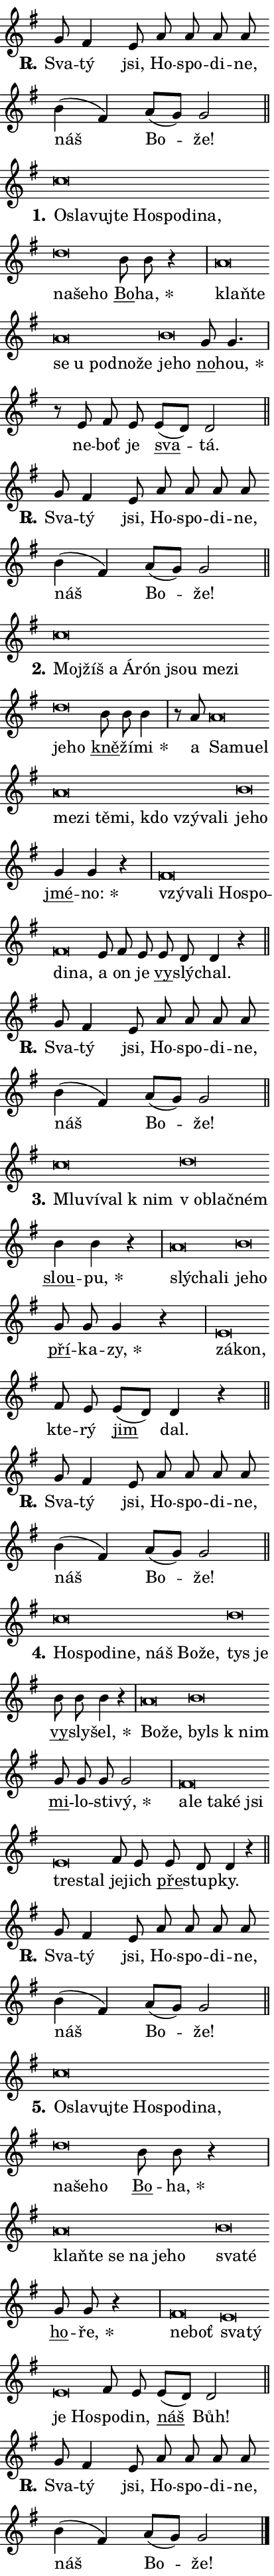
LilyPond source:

\version "2.24.0"
\header { tagline = "" }
\paper {
  indent = 0\cm
  top-margin = 0\cm
  right-margin = 0.13\cm % to fit lyric hyphens
  bottom-margin = 0\cm
  left-margin = 0\cm
  paper-width = 7\cm
  page-breaking = #ly:one-page-breaking
  system-system-spacing.basic-distance = #11
  score-system-spacing.basic-distance = #11
  ragged-last = ##f
}


%% Author: Thomas Morley
%% https://lists.gnu.org/archive/html/lilypond-user/2020-05/msg00002.html
#(define (line-position grob)
"Returns position of @var[grob} in current system:
   @code{'start}, if at first time-step
   @code{'end}, if at last time-step
   @code{'middle} otherwise
"
  (let* ((col (ly:item-get-column grob))
         (ln (ly:grob-object col 'left-neighbor))
         (rn (ly:grob-object col 'right-neighbor))
         (col-to-check-left (if (ly:grob? ln) ln col))
         (col-to-check-right (if (ly:grob? rn) rn col))
         (break-dir-left
           (and
             (ly:grob-property col-to-check-left 'non-musical #f)
             (ly:item-break-dir col-to-check-left)))
         (break-dir-right
           (and
             (ly:grob-property col-to-check-right 'non-musical #f)
             (ly:item-break-dir col-to-check-right))))
        (cond ((eqv? 1 break-dir-left) 'start)
              ((eqv? -1 break-dir-right) 'end)
              (else 'middle))))

#(define (tranparent-at-line-position vctor)
  (lambda (grob)
  "Relying on @code{line-position} select the relevant enry from @var{vctor}.
Used to determine transparency,"
    (case (line-position grob)
      ((end) (not (vector-ref vctor 0)))
      ((middle) (not (vector-ref vctor 1)))
      ((start) (not (vector-ref vctor 2))))))

noteHeadBreakVisibility =
#(define-music-function (break-visibility)(vector?)
"Makes @code{NoteHead}s transparent relying on @var{break-visibility}"
#{
  \override NoteHead.transparent =
    #(tranparent-at-line-position break-visibility)
#})

#(define delete-ledgers-for-transparent-note-heads
  (lambda (grob)
    "Reads whether a @code{NoteHead} is transparent.
If so this @code{NoteHead} is removed from @code{'note-heads} from
@var{grob}, which is supposed to be @code{LedgerLineSpanner}.
As a result ledgers are not printed for this @code{NoteHead}"
    (let* ((nhds-array (ly:grob-object grob 'note-heads))
           (nhds-list
             (if (ly:grob-array? nhds-array)
                 (ly:grob-array->list nhds-array)
                 '()))
           ;; Relies on the transparent-property being done before
           ;; Staff.LedgerLineSpanner.after-line-breaking is executed.
           ;; This is fragile ...
           (to-keep
             (remove
               (lambda (nhd)
                 (ly:grob-property nhd 'transparent #f))
               nhds-list)))
      ;; TODO find a better method to iterate over grob-arrays, similiar
      ;; to filter/remove etc for lists
      ;; For now rebuilt from scratch
      (set! (ly:grob-object grob 'note-heads)  '())
      (for-each
        (lambda (nhd)
          (ly:pointer-group-interface::add-grob grob 'note-heads nhd))
        to-keep))))

squashNotes = {
  \override NoteHead.X-extent = #'(-0.2 . 0.2)
  \override NoteHead.Y-extent = #'(-0.75 . 0)
  \override NoteHead.stencil =
    #(lambda (grob)
       (let ((pos (ly:grob-property grob 'staff-position)))
         (begin
           (if (< pos -7) (display "ERROR: Lower brevis then expected\n") (display ""))
           (if (<= pos -6) ly:text-interface::print ly:note-head::print))))
}
unSquashNotes = {
  \revert NoteHead.X-extent
  \revert NoteHead.Y-extent
  \revert NoteHead.stencil
}

hideNotes = \noteHeadBreakVisibility #begin-of-line-visible
unHideNotes = \noteHeadBreakVisibility #all-visible

% work-around for resetting accidentals
% https://lilypond.org/doc/v2.23/Documentation/notation/displaying-rhythms#unmetered-music
cadenzaMeasure = {
  \cadenzaOff
  \partial 1024 s1024
  \cadenzaOn
}

#(define-markup-command (accent layout props text) (markup?)
  "Underline accented syllable"
  (interpret-markup layout props
    #{\markup \override #'(offset . 4.3) \underline { #text }#}))

responsum = \markup \concat {
  "R" \hspace #-1.05 \path #0.1 #'((moveto 0 0.07) (lineto 0.9 0.8)) \hspace #0.05 "."
}

spaceSize = #0.6828661417322834 % exact space size for TeX Gyre Schola

\layout {
  \context {
    \Staff
    \remove "Time_signature_engraver"
    \override LedgerLineSpanner.after-line-breaking = #delete-ledgers-for-transparent-note-heads
  }
  \context {
    \Lyrics {
      \override LyricSpace.minimum-distance = \spaceSize
      \override LyricText.font-name = #"TeX Gyre Schola"
      \override LyricText.font-size = 1
      \override StanzaNumber.font-name = #"TeX Gyre Schola Bold"
      \override StanzaNumber.font-size = 1
    }
  }
  \context {
    \Score 
    \override NoteHead.text =
      #(lambda (grob) 
        (let ((pos (ly:grob-property grob 'staff-position)))
          #{\markup {
            \combine
              \halign #-0.55 \raise #(if (= pos -6) 0 0.5) \override #'(thickness . 2) \draw-line #'(3.2 . 0)
              \musicglyph "noteheads.sM1"
          }#}))
  }
}

% magnetic-lyrics.ily
%
%   written by
%     Jean Abou Samra <jean@abou-samra.fr>
%     Werner Lemberg <wl@gnu.org>
%
%   adapted by
%     Jiri Hon <jiri.hon@gmail.com>
%
% Version 2022-Apr-15

% https://www.mail-archive.com/lilypond-user@gnu.org/msg149350.html

#(define (Left_hyphen_pointer_engraver context)
   "Collect syllable-hyphen-syllable occurrences in lyrics and store
them in properties.  This engraver only looks to the left.  For
example, if the lyrics input is @code{foo -- bar}, it does the
following.

@itemize @bullet
@item
Set the @code{text} property of the @code{LyricHyphen} grob between
@q{foo} and @q{bar} to @code{foo}.

@item
Set the @code{left-hyphen} property of the @code{LyricText} grob with
text @q{foo} to the @code{LyricHyphen} grob between @q{foo} and
@q{bar}.
@end itemize

Use this auxiliary engraver in combination with the
@code{lyric-@/text::@/apply-@/magnetic-@/offset!} hook."
   (let ((hyphen #f)
         (text #f))
     (make-engraver
      (acknowledgers
       ((lyric-syllable-interface engraver grob source-engraver)
        (set! text grob)))
      (end-acknowledgers
       ((lyric-hyphen-interface engraver grob source-engraver)
        ;(when (not (grob::has-interface grob 'lyric-space-interface))
          (set! hyphen grob)));)
      ((stop-translation-timestep engraver)
       (when (and text hyphen)
         (ly:grob-set-object! text 'left-hyphen hyphen))
       (set! text #f)
       (set! hyphen #f)))))

#(define (lyric-text::apply-magnetic-offset! grob)
   "If the space between two syllables is less than the value in
property @code{LyricText@/.details@/.squash-threshold}, move the right
syllable to the left so that it gets concatenated with the left
syllable.

Use this function as a hook for
@code{LyricText@/.after-@/line-@/breaking} if the
@code{Left_@/hyphen_@/pointer_@/engraver} is active."
   (let ((hyphen (ly:grob-object grob 'left-hyphen #f)))
     (when hyphen
       (let ((left-text (ly:spanner-bound hyphen LEFT)))
         (when (grob::has-interface left-text 'lyric-syllable-interface)
           (let* ((common (ly:grob-common-refpoint grob left-text X))
                  (this-x-ext (ly:grob-extent grob common X))
                  (left-x-ext
                   (begin
                     ;; Trigger magnetism for left-text.
                     (ly:grob-property left-text 'after-line-breaking)
                     (ly:grob-extent left-text common X)))
                  ;; `delta` is the gap width between two syllables.
                  (delta (- (interval-start this-x-ext)
                            (interval-end left-x-ext)))
                  (details (ly:grob-property grob 'details))
                  (threshold (assoc-get 'squash-threshold details 0.2)))
             (when (< delta threshold)
               (let* (;; We have to manipulate the input text so that
                      ;; ligatures crossing syllable boundaries are not
                      ;; disabled.  For languages based on the Latin
                      ;; script this is essentially a beautification.
                      ;; However, for non-Western scripts it can be a
                      ;; necessity.
                      (lt (ly:grob-property left-text 'text))
                      (rt (ly:grob-property grob 'text))
                      (is-space (grob::has-interface hyphen 'lyric-space-interface))
                      (space (if is-space " " ""))
                      (extra-delta (if is-space spaceSize 0))
                      ;; Append new syllable.
                      (ltrt-space (if (and (string? lt) (string? rt))
                                (string-append lt space rt)
                                (make-concat-markup (list lt space rt))))
                      ;; Right-align `ltrt` to the right side.
                      (ltrt-space-markup (grob-interpret-markup
                               grob
                               (make-translate-markup
                                (cons (interval-length this-x-ext) 0)
                                (make-right-align-markup ltrt-space)))))
                 (begin
                   ;; Don't print `left-text`.
                   (ly:grob-set-property! left-text 'stencil #f)
                   ;; Set text and stencil (which holds all collected
                   ;; syllables so far) and shift it to the left.
                   (ly:grob-set-property! grob 'text ltrt-space)
                   (ly:grob-set-property! grob 'stencil ltrt-space-markup)
                   (ly:grob-translate-axis! grob (- (- delta extra-delta)) X))))))))))


#(define (lyric-hyphen::displace-bounds-first grob)
   ;; Make very sure this callback isn't triggered too early.
   (let ((left (ly:spanner-bound grob LEFT))
         (right (ly:spanner-bound grob RIGHT)))
     (ly:grob-property left 'after-line-breaking)
     (ly:grob-property right 'after-line-breaking)
     (ly:lyric-hyphen::print grob)))

squashThreshold = #0.4

\layout {
  \context {
    \Lyrics
    \consists #Left_hyphen_pointer_engraver
    \override LyricText.after-line-breaking =
      #lyric-text::apply-magnetic-offset!
    \override LyricHyphen.stencil = #lyric-hyphen::displace-bounds-first
    \override LyricText.details.squash-threshold = \squashThreshold
    \override LyricHyphen.minimum-distance = 0
    \override LyricHyphen.minimum-length = \squashThreshold
  }
}

squashText = \override LyricText.details.squash-threshold = 9999
unSquashText = \override LyricText.details.squash-threshold = \squashThreshold

leftText = \override LyricText.self-alignment-X = #LEFT
unLeftText = \revert LyricText.self-alignment-X

starOffset = #(lambda (grob) 
                (let ((x_offset (ly:self-alignment-interface::aligned-on-x-parent grob)))
                  (if (= x_offset 0) 0 (+ x_offset 1.2))))

star = #(define-music-function (syllable)(string?)
"Append star separator at the end of a syllable"
#{
  \once \override LyricText.X-offset = #starOffset
  \lyricmode { \markup {
    #syllable
    \override #'((font-name . "TeX Gyre Schola Bold")) \hspace #0.2 \lower #0.65 \larger "*"
  } }
#})

starAccent = #(define-music-function (syllable)(string?)
"Append star separator at the end of a syllable and make accent"
#{
  \once \override LyricText.X-offset = #starOffset
  \lyricmode { \markup {
    \accent #syllable
    \override #'((font-name . "TeX Gyre Schola Bold")) \hspace #0.2 \lower #0.65 \larger "*"
  } }
#})

breath = #(define-music-function (syllable)(string?)
"Append breathing indicator at the end of a syllable"
#{
  \lyricmode { \markup { #syllable "+" } }
#})

optionalBreath = #(define-music-function (syllable)(string?)
"Append optional breathing indicator at the end of a syllable"
#{
  \lyricmode { \markup { #syllable "(+)" } }
#})


\score {
    <<
        \new Voice = "melody" { \cadenzaOn \key g \major \relative { g'8 fis4 e8 a a a a \bar "" b4( fis) a8[( g)] g2 \cadenzaMeasure \bar "||" \break } }
        \new Lyrics \lyricsto "melody" { \lyricmode { \set stanza = \responsum
Sva -- tý jsi, Ho -- spo -- di -- ne, náš Bo -- že! } }
    >>
    \layout {}
}

\score {
    <<
        \new Voice = "melody" { \cadenzaOn \key g \major \relative { \squashNotes c''\breve*1/16 \hideNotes \breve*1/16 \bar "" \breve*1/16 \bar "" \breve*1/16 \bar "" \breve*1/16 \bar "" \breve*1/16 \bar "" \breve*1/16 \breve*1/16 \bar "" \unHideNotes \unSquashNotes \squashNotes d\breve*1/16 \hideNotes \breve*1/16 \breve*1/16 \bar "" \unHideNotes \unSquashNotes \bar "" b8 b r4 \cadenzaMeasure \bar "|" \squashNotes a\breve*1/16 \hideNotes \breve*1/16 \bar "" \breve*1/16 \bar "" \breve*1/16 \bar "" \breve*1/16 \bar "" \breve*1/16 \breve*1/16 \bar "" \unHideNotes \unSquashNotes \squashNotes b\breve*1/16 \hideNotes \breve*1/16 \bar "" \unHideNotes \unSquashNotes \bar "" g8 g4. \cadenzaMeasure \bar "|" r8 e8 fis8 e \bar "" e[( d)] d2 \cadenzaMeasure \bar "||" \break } }
        \new Lyrics \lyricsto "melody" { \lyricmode { \set stanza = "1."
\leftText O -- \squashText sla -- vuj -- te Ho -- spo -- di -- na, \unSquashText na -- \squashText še -- ho \unLeftText \unSquashText \markup \accent Bo -- \star ha, \leftText klaň -- \squashText te se u pod -- no -- že \unSquashText je -- \squashText ho \unLeftText \unSquashText \markup \accent no -- \star hou, ne -- boť je \markup \accent sva -- tá. } }
    >>
    \layout {}
}

\score {
    <<
        \new Voice = "melody" { \cadenzaOn \key g \major \relative { g'8 fis4 e8 a a a a \bar "" b4( fis) a8[( g)] g2 \cadenzaMeasure \bar "||" \break } }
        \new Lyrics \lyricsto "melody" { \lyricmode { \set stanza = \responsum
Sva -- tý jsi, Ho -- spo -- di -- ne, náš Bo -- že! } }
    >>
    \layout {}
}

\score {
    <<
        \new Voice = "melody" { \cadenzaOn \key g \major \relative { \squashNotes c''\breve*1/16 \hideNotes \breve*1/16 \bar "" \breve*1/16 \bar "" \breve*1/16 \bar "" \breve*1/16 \bar "" \breve*1/16 \bar "" \breve*1/16 \breve*1/16 \bar "" \unHideNotes \unSquashNotes \squashNotes d\breve*1/16 \hideNotes \breve*1/16 \bar "" \unHideNotes \unSquashNotes \bar "" b8 b b4 \cadenzaMeasure \bar "|" r8 a8 \squashNotes a\breve*1/16 \hideNotes \breve*1/16 \bar "" \breve*1/16 \bar "" \breve*1/16 \bar "" \breve*1/16 \bar "" \breve*1/16 \bar "" \breve*1/16 \bar "" \breve*1/16 \bar "" \breve*1/16 \breve*1/16 \bar "" \unHideNotes \unSquashNotes \squashNotes b\breve*1/16 \hideNotes \breve*1/16 \bar "" \unHideNotes \unSquashNotes \bar "" g4 g r \cadenzaMeasure \bar "|" \squashNotes fis\breve*1/16 \hideNotes \breve*1/16 \bar "" \breve*1/16 \bar "" \breve*1/16 \bar "" \breve*1/16 \bar "" \breve*1/16 \breve*1/16 \bar "" \unHideNotes \unSquashNotes e8 fis8 e \bar "" e d d4 r \cadenzaMeasure \bar "||" \break } }
        \new Lyrics \lyricsto "melody" { \lyricmode { \set stanza = "2."
\leftText Moj -- \squashText žíš a Á -- rón jsou me -- zi \unSquashText je -- \squashText ho \unLeftText \unSquashText \markup \accent kně -- ží -- \star mi a \leftText Sa -- \squashText muel me -- zi tě -- mi, kdo vzý -- va -- li \unSquashText je -- \squashText ho \unLeftText \unSquashText \markup \accent jmé -- \star no: \leftText vzý -- \squashText va -- li Ho -- spo -- di -- na, \unLeftText \unSquashText a on je \markup \accent vy -- slý -- chal. } }
    >>
    \layout {}
}

\score {
    <<
        \new Voice = "melody" { \cadenzaOn \key g \major \relative { g'8 fis4 e8 a a a a \bar "" b4( fis) a8[( g)] g2 \cadenzaMeasure \bar "||" \break } }
        \new Lyrics \lyricsto "melody" { \lyricmode { \set stanza = \responsum
Sva -- tý jsi, Ho -- spo -- di -- ne, náš Bo -- že! } }
    >>
    \layout {}
}

\score {
    <<
        \new Voice = "melody" { \cadenzaOn \key g \major \relative { \squashNotes c''\breve*1/16 \hideNotes \breve*1/16 \bar "" \breve*1/16 \breve*1/16 \bar "" \unHideNotes \unSquashNotes \squashNotes d\breve*1/16 \hideNotes \breve*1/16 \breve*1/16 \bar "" \unHideNotes \unSquashNotes \bar "" b4 b r \cadenzaMeasure \bar "|" \squashNotes a\breve*1/16 \hideNotes \breve*1/16 \breve*1/16 \bar "" \unHideNotes \unSquashNotes \squashNotes b\breve*1/16 \hideNotes \breve*1/16 \bar "" \unHideNotes \unSquashNotes \bar "" g8 g g4 r \cadenzaMeasure \bar "|" \squashNotes e\breve*1/16 \hideNotes \breve*1/16 \bar "" \unHideNotes \unSquashNotes fis8 e \bar "" e[( d)] d4 r \cadenzaMeasure \bar "||" \break } }
        \new Lyrics \lyricsto "melody" { \lyricmode { \set stanza = "3."
\leftText Mlu -- \squashText ví -- val "k nim" \unSquashText "v ob" -- \squashText lač -- ném \unLeftText \unSquashText \markup \accent slou -- \star pu, \leftText slý -- \squashText cha -- li \unSquashText je -- \squashText ho \unLeftText \unSquashText \markup \accent pří -- ka -- \star zy, \leftText zá -- \squashText kon, \unLeftText \unSquashText kte -- rý \markup \accent jim dal. } }
    >>
    \layout {}
}

\score {
    <<
        \new Voice = "melody" { \cadenzaOn \key g \major \relative { g'8 fis4 e8 a a a a \bar "" b4( fis) a8[( g)] g2 \cadenzaMeasure \bar "||" \break } }
        \new Lyrics \lyricsto "melody" { \lyricmode { \set stanza = \responsum
Sva -- tý jsi, Ho -- spo -- di -- ne, náš Bo -- že! } }
    >>
    \layout {}
}

\score {
    <<
        \new Voice = "melody" { \cadenzaOn \key g \major \relative { \squashNotes c''\breve*1/16 \hideNotes \breve*1/16 \bar "" \breve*1/16 \bar "" \breve*1/16 \bar "" \breve*1/16 \bar "" \breve*1/16 \breve*1/16 \bar "" \unHideNotes \unSquashNotes \squashNotes d\breve*1/16 \hideNotes \breve*1/16 \bar "" \unHideNotes \unSquashNotes \bar "" b8 b b4 r \cadenzaMeasure \bar "|" \squashNotes a\breve*1/16 \hideNotes \breve*1/16 \bar "" \unHideNotes \unSquashNotes \squashNotes b\breve*1/16 \hideNotes \breve*1/16 \bar "" \unHideNotes \unSquashNotes \bar "" g8 g g g2 \cadenzaMeasure \bar "|" \squashNotes fis\breve*1/16 \hideNotes \breve*1/16 \bar "" \breve*1/16 \bar "" \breve*1/16 \breve*1/16 \bar "" \unHideNotes \unSquashNotes \squashNotes e\breve*1/16 \hideNotes \breve*1/16 \bar "" \unHideNotes \unSquashNotes fis8 e \bar "" e d d4 r \cadenzaMeasure \bar "||" \break } }
        \new Lyrics \lyricsto "melody" { \lyricmode { \set stanza = "4."
\leftText Ho -- \squashText spo -- di -- ne, náš Bo -- že, \unSquashText tys \squashText je \unLeftText \unSquashText \markup \accent vy -- sly -- \star šel, \leftText Bo -- \squashText že, \unSquashText byls \squashText "k nim" \unLeftText \unSquashText \markup \accent mi -- lo -- sti -- \star vý, \leftText a -- \squashText le ta -- ké jsi \unSquashText tre -- \squashText stal \unLeftText \unSquashText je -- jich \markup \accent pře -- stup -- ky. } }
    >>
    \layout {}
}

\score {
    <<
        \new Voice = "melody" { \cadenzaOn \key g \major \relative { g'8 fis4 e8 a a a a \bar "" b4( fis) a8[( g)] g2 \cadenzaMeasure \bar "||" \break } }
        \new Lyrics \lyricsto "melody" { \lyricmode { \set stanza = \responsum
Sva -- tý jsi, Ho -- spo -- di -- ne, náš Bo -- že! } }
    >>
    \layout {}
}

\score {
    <<
        \new Voice = "melody" { \cadenzaOn \key g \major \relative { \squashNotes c''\breve*1/16 \hideNotes \breve*1/16 \bar "" \breve*1/16 \bar "" \breve*1/16 \bar "" \breve*1/16 \bar "" \breve*1/16 \bar "" \breve*1/16 \breve*1/16 \bar "" \unHideNotes \unSquashNotes \squashNotes d\breve*1/16 \hideNotes \breve*1/16 \breve*1/16 \bar "" \unHideNotes \unSquashNotes \bar "" b8 b r4 \cadenzaMeasure \bar "|" \squashNotes a\breve*1/16 \hideNotes \breve*1/16 \bar "" \breve*1/16 \bar "" \breve*1/16 \bar "" \breve*1/16 \breve*1/16 \bar "" \unHideNotes \unSquashNotes \squashNotes b\breve*1/16 \hideNotes \breve*1/16 \bar "" \unHideNotes \unSquashNotes \bar "" g8 g r4 \cadenzaMeasure \bar "|" \squashNotes fis\breve*1/16 \hideNotes \breve*1/16 \bar "" \unHideNotes \unSquashNotes \squashNotes e\breve*1/16 \hideNotes \breve*1/16 \bar "" \breve*1/16 \breve*1/16 \bar "" \unHideNotes \unSquashNotes fis8 e \bar "" e[( d)] d2 \cadenzaMeasure \bar "||" \break } }
        \new Lyrics \lyricsto "melody" { \lyricmode { \set stanza = "5."
\leftText O -- \squashText sla -- vuj -- te Ho -- spo -- di -- na, \unSquashText na -- \squashText še -- ho \unLeftText \unSquashText \markup \accent Bo -- \star ha, \leftText klaň -- \squashText te se na je -- ho \unSquashText sva -- \squashText té \unLeftText \unSquashText \markup \accent ho -- \star ře, \leftText ne -- \squashText boť \unSquashText sva -- \squashText tý je Ho -- \unLeftText \unSquashText spo -- din, \markup \accent náš Bůh! } }
    >>
    \layout {}
}

\score {
    <<
        \new Voice = "melody" { \cadenzaOn \key g \major \relative { g'8 fis4 e8 a a a a \bar "" b4( fis) a8[( g)] g2 \cadenzaMeasure \bar "||" \break } \bar "|." }
        \new Lyrics \lyricsto "melody" { \lyricmode { \set stanza = \responsum
Sva -- tý jsi, Ho -- spo -- di -- ne, náš Bo -- že! } }
    >>
    \layout {}
}
